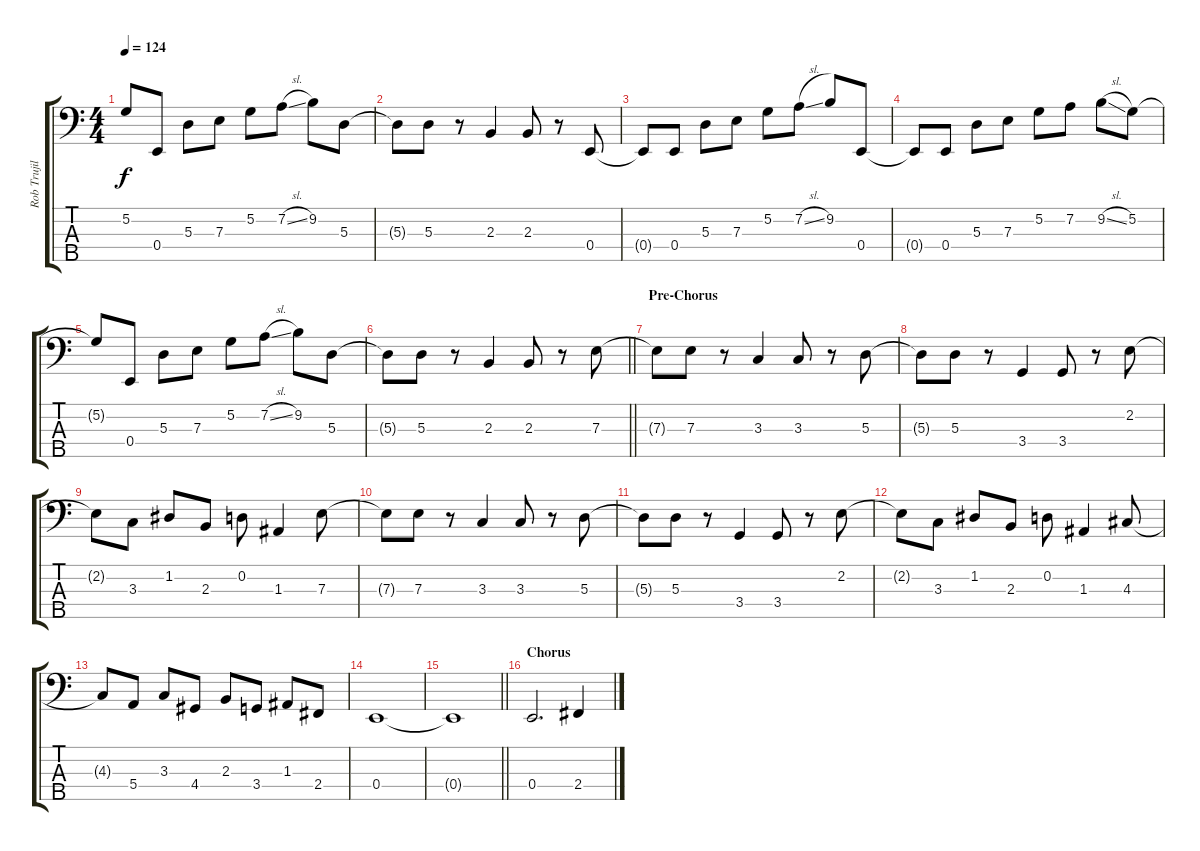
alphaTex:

\track ("Rob Trujilo" "Rob Trujil") {instrument electricbassfinger}
\staff {score tabs}
\tuning (G2 D2 A1 E1 B0) {hide}
\ts (4 4)
\tempo 124
\clef f4
\ks c
5.2{t}.8{dy f} 0.4.8 5.3.8 7.3.8 5.2.8 7.2{sl}.8 9.2.8 5.3.8 |
5.3{t}.8 5.3.8 r.8 2.3.4 2.3.8 r.8 0.4.8 |
0.4{t}.8 0.4.8 5.3.8 7.3.8 5.2.8 7.2{sl}.8 9.2.8 0.4.8 |
0.4{t}.8 0.4.8 5.3.8 7.3.8 5.2.8 7.2.8 9.2{sl}.8 5.2.8 |
5.2{t}.8 0.4.8 5.3.8 7.3.8 5.2.8 7.2{sl}.8 9.2.8 5.3.8 |
\barLineRight lightlight
5.3{t}.8 5.3.8 r.8 2.3.4 2.3.8 r.8 7.3.8 |
\section ("" "Pre-Chorus")
7.3{t}.8 7.3.8 r.8 3.3.4 3.3.8 r.8 5.3.8 |
5.3{t}.8 5.3.8 r.8 3.4.4 3.4.8 r.8 2.2.8 |
2.2{t}.8 3.3.8 1.2.8 2.3.8 0.2.8 1.3.4 7.3.8 |
7.3{t}.8 7.3.8 r.8 3.3.4 3.3.8 r.8 5.3.8 |
5.3{t}.8 5.3.8 r.8 3.4.4 3.4.8 r.8 2.2.8 |
2.2{t}.8 3.3.8 1.2.8 2.3.8 0.2.8 1.3.4 4.3.8 |
4.3{t}.8 5.4.8 3.3.8 4.4.8 2.3.8 3.4.8 1.3.8 2.4.8 |
0.4.1 |
\barLineRight lightlight
0.4{t}.1 |
\section ("" "Chorus")
0.4.2{d} 2.4.4
